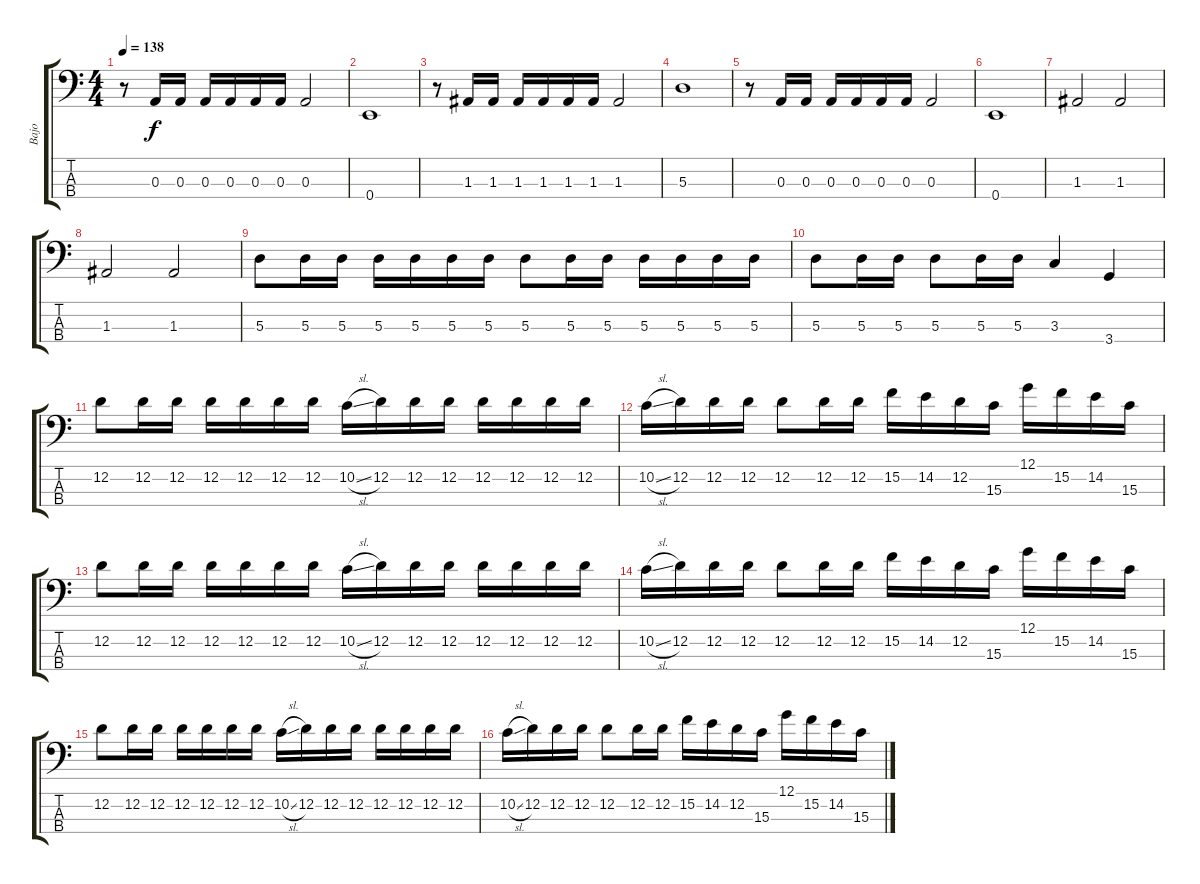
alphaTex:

\track ("Bajo" "Bajo") {instrument electricbasspick}
\staff {score tabs}
\tuning (G2 D2 A1 E1) {hide}
\ts (4 4)
\tempo 138
\clef f4
\ks c
r.8{dy f} 0.3.16 0.3.16 0.3.16 0.3.16 0.3.16 0.3.16 0.3.2 |
0.4.1 |
r.8 1.3.16 1.3.16 1.3.16 1.3.16 1.3.16 1.3.16 1.3.2 |
5.3.1 |
r.8 0.3.16 0.3.16 0.3.16 0.3.16 0.3.16 0.3.16 0.3.2 |
0.4.1 |
1.3.2 1.3.2 |
1.3.2 1.3.2 |
5.3.8 5.3.16 5.3.16 5.3.16 5.3.16 5.3.16 5.3.16 5.3.8 5.3.16 5.3.16 5.3.16 5.3.16 5.3.16 5.3.16 |
5.3.8 5.3.16 5.3.16 5.3.8 5.3.16 5.3.16 3.3.4 3.4.4 |
12.2.8 12.2.16 12.2.16 12.2.16 12.2.16 12.2.16 12.2.16 10.2{sl}.16 12.2.16 12.2.16 12.2.16 12.2.16 12.2.16 12.2.16 12.2.16 |
10.2{sl}.16 12.2.16 12.2.16 12.2.16 12.2.8 12.2.16 12.2.16 15.2.16 14.2.16 12.2.16 15.3.16 12.1.16 15.2.16 14.2.16 15.3.16 |
12.2.8 12.2.16 12.2.16 12.2.16 12.2.16 12.2.16 12.2.16 10.2{sl}.16 12.2.16 12.2.16 12.2.16 12.2.16 12.2.16 12.2.16 12.2.16 |
10.2{sl}.16 12.2.16 12.2.16 12.2.16 12.2.8 12.2.16 12.2.16 15.2.16 14.2.16 12.2.16 15.3.16 12.1.16 15.2.16 14.2.16 15.3.16 |
12.2.8 12.2.16 12.2.16 12.2.16 12.2.16 12.2.16 12.2.16 10.2{sl}.16 12.2.16 12.2.16 12.2.16 12.2.16 12.2.16 12.2.16 12.2.16 |
10.2{sl}.16 12.2.16 12.2.16 12.2.16 12.2.8 12.2.16 12.2.16 15.2.16 14.2.16 12.2.16 15.3.16 12.1.16 15.2.16 14.2.16 15.3.16
